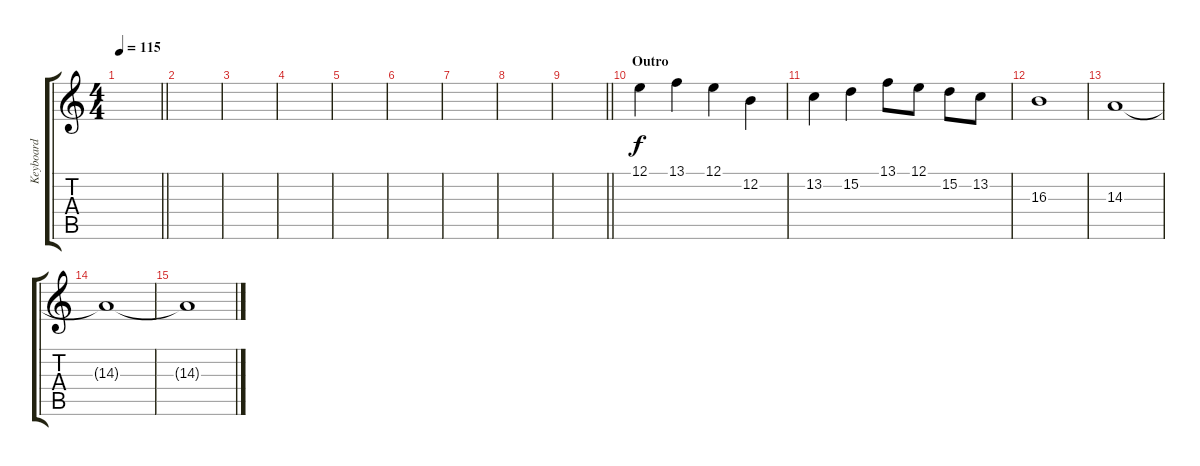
\track ("Keyboard" "Keyboard") {instrument violin}
\staff {score tabs}
\tuning (E4 B3 G3 D3 A2 E2) {hide}
\ts (4 4)
\tempo 115
\clef g2
\barLineRight lightlight
\ks c
|
|
|
|
|
|
|
|
\barLineRight lightlight
|
\section ("" "Outro")
12.1.4 13.1.4 12.1.4 12.2.4 |
13.2.4 15.2.4 13.1.8 12.1.8 15.2.8 13.2.8 |
16.3.1 |
14.3.1 |
14.3{t}.1 |
14.3{t}.1
